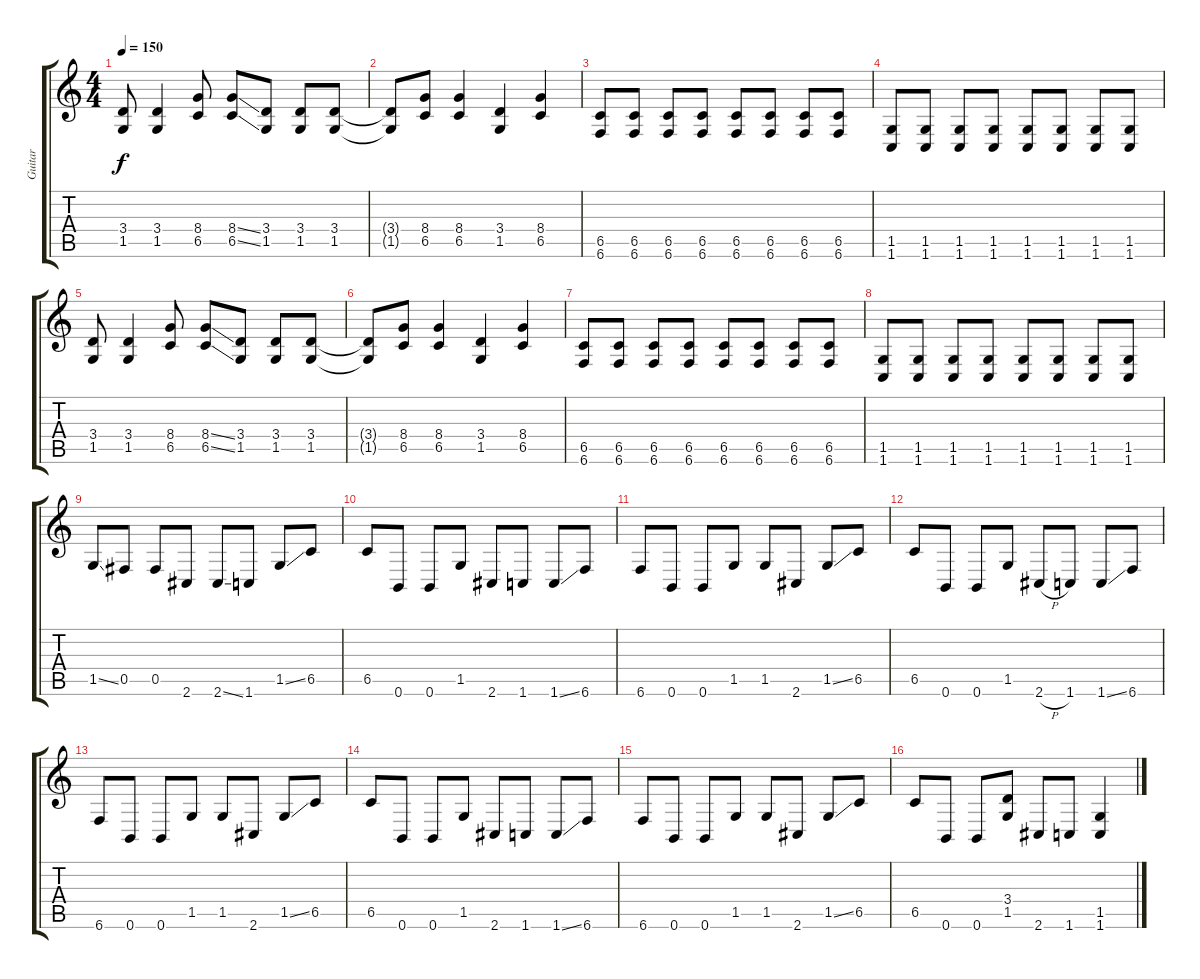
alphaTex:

\track ("Guitar" "Guitar") {instrument distortionguitar}
\staff {score tabs}
\tuning (Db4 Ab3 E3 B2 Gb2 B1) {hide}
\ts (4 4)
\tempo 150
\clef g2
\ks c
(3.4 1.5).8{dy f} (3.4 1.5).4 (8.4 6.5).8 (8.4{ss} 6.5{ss}).8 (3.4 1.5).8 (3.4 1.5).8 (3.4 1.5).8 |
(3.4{t} 1.5{t}).8 (8.4 6.5).8 (8.4 6.5).4 (3.4 1.5).4 (8.4 6.5).4 |
(6.5 6.6).8 (6.5 6.6).8 (6.5 6.6).8 (6.5 6.6).8 (6.5 6.6).8 (6.5 6.6).8 (6.5 6.6).8 (6.5 6.6).8 |
(1.5 1.6).8 (1.5 1.6).8 (1.5 1.6).8 (1.5 1.6).8 (1.5 1.6).8 (1.5 1.6).8 (1.5 1.6).8 (1.5 1.6).8 |
(3.4 1.5).8 (3.4 1.5).4 (8.4 6.5).8 (8.4{ss} 6.5{ss}).8 (3.4 1.5).8 (3.4 1.5).8 (3.4 1.5).8 |
(3.4{t} 1.5{t}).8 (8.4 6.5).8 (8.4 6.5).4 (3.4 1.5).4 (8.4 6.5).4 |
(6.5 6.6).8 (6.5 6.6).8 (6.5 6.6).8 (6.5 6.6).8 (6.5 6.6).8 (6.5 6.6).8 (6.5 6.6).8 (6.5 6.6).8 |
(1.5 1.6).8 (1.5 1.6).8 (1.5 1.6).8 (1.5 1.6).8 (1.5 1.6).8 (1.5 1.6).8 (1.5 1.6).8 (1.5 1.6).8 |
1.5{ss}.8 0.5.8 0.5.8 2.6.8 2.6{ss}.8 1.6.8 1.5{ss}.8 6.5.8 |
6.5.8 0.6.8 0.6.8 1.5.8 2.6.8 1.6.8 1.6{ss}.8 6.6.8 |
6.6.8 0.6.8 0.6.8 1.5.8 1.5.8 2.6.8 1.5{ss}.8 6.5.8 |
6.5.8 0.6.8 0.6.8 1.5.8 2.6{h}.8 1.6.8 1.6{ss}.8 6.6.8 |
6.6.8 0.6.8 0.6.8 1.5.8 1.5.8 2.6.8 1.5{ss}.8 6.5.8 |
6.5.8 0.6.8 0.6.8 1.5.8 2.6.8 1.6.8 1.6{ss}.8 6.6.8 |
6.6.8 0.6.8 0.6.8 1.5.8 1.5.8 2.6.8 1.5{ss}.8 6.5.8 |
6.5.8 0.6.8 0.6.8 (3.4 1.5).8 2.6.8 1.6.8 (1.5 1.6).4
